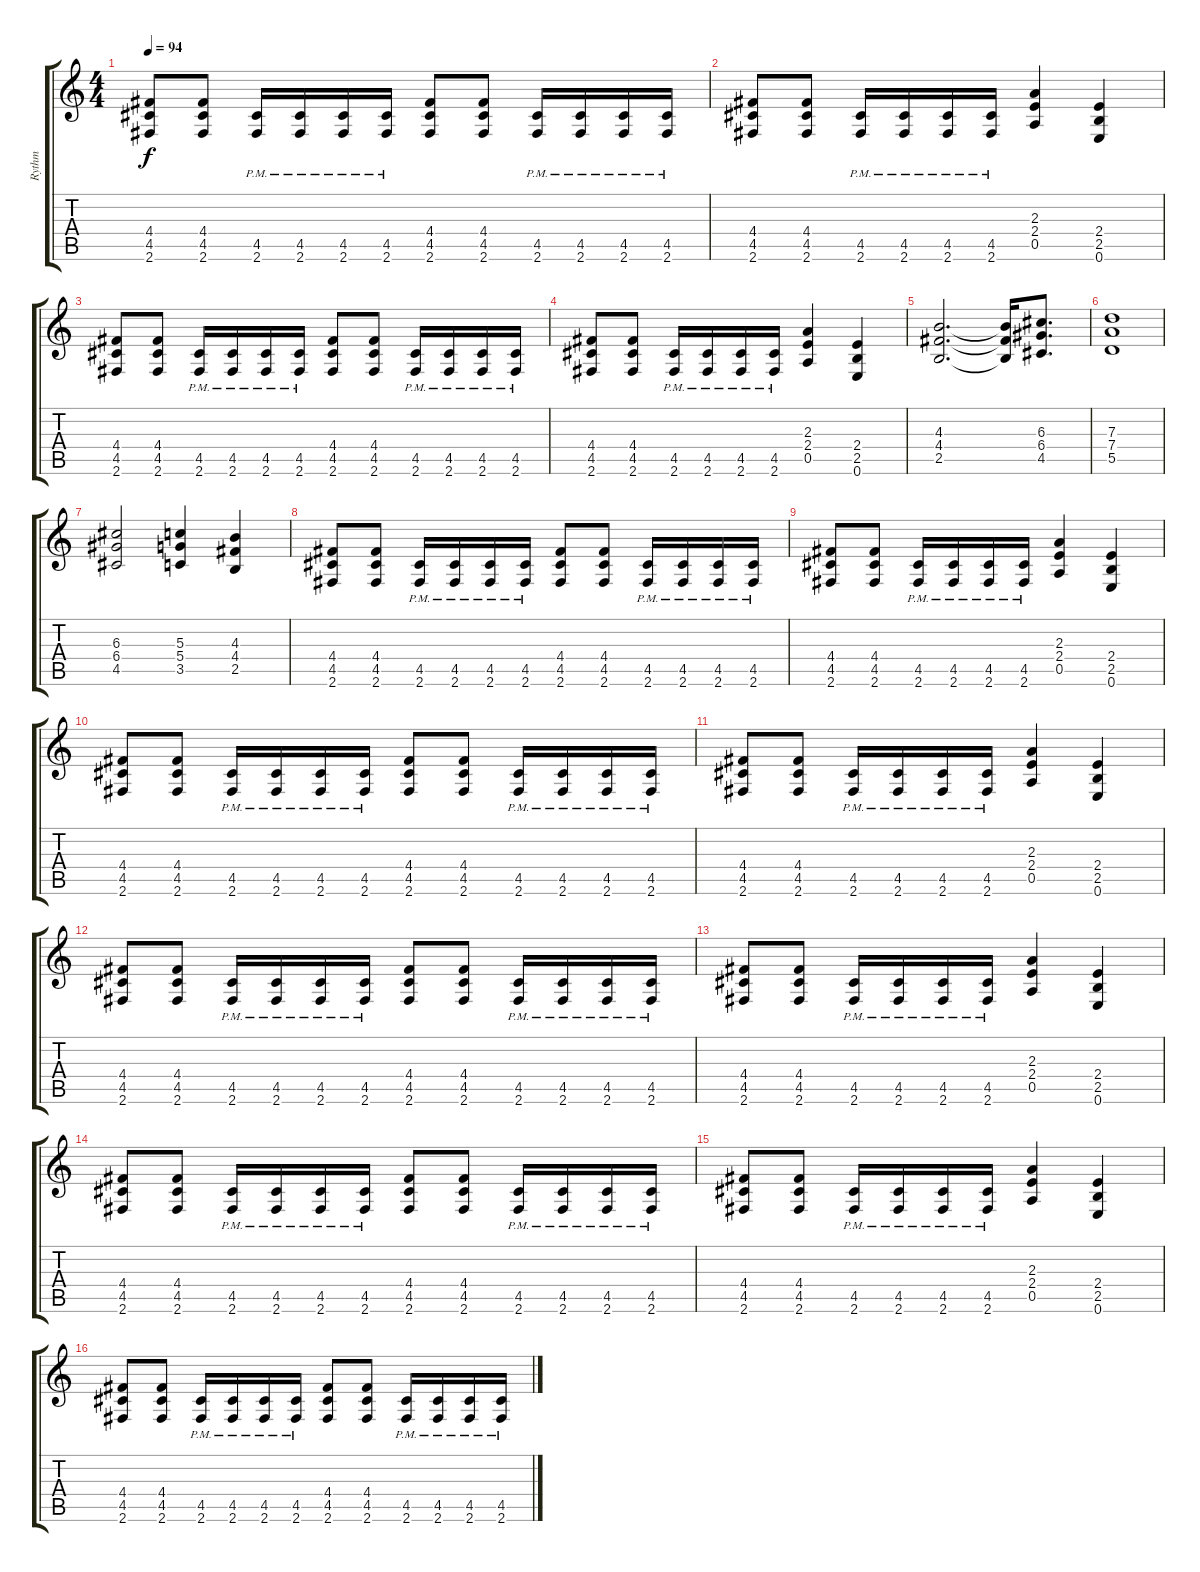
\track ("Rythm" "Rythm") {instrument overdrivenguitar}
\staff {score tabs}
\tuning (E4 B3 G3 D3 A2 E2) {hide}
\ts (4 4)
\tempo 94
\clef g2
\ks c
(4.4 4.5 2.6).8{dy f} (4.4 4.5 2.6).8 (4.5{pm} 2.6{pm}).16 (4.5{pm} 2.6{pm}).16 (4.5{pm} 2.6{pm}).16 (4.5{pm} 2.6{pm}).16 (4.4 4.5 2.6).8 (4.4 4.5 2.6).8 (4.5{pm} 2.6{pm}).16 (4.5{pm} 2.6{pm}).16 (4.5{pm} 2.6{pm}).16 (4.5{pm} 2.6{pm}).16 |
(4.4 4.5 2.6).8 (4.4 4.5 2.6).8 (4.5{pm} 2.6{pm}).16 (4.5{pm} 2.6{pm}).16 (4.5{pm} 2.6{pm}).16 (4.5{pm} 2.6{pm}).16 (2.3 2.4 0.5).4 (2.4 2.5 0.6).4 |
(4.4 4.5 2.6).8 (4.4 4.5 2.6).8 (4.5{pm} 2.6{pm}).16 (4.5{pm} 2.6{pm}).16 (4.5{pm} 2.6{pm}).16 (4.5{pm} 2.6{pm}).16 (4.4 4.5 2.6).8 (4.4 4.5 2.6).8 (4.5{pm} 2.6{pm}).16 (4.5{pm} 2.6{pm}).16 (4.5{pm} 2.6{pm}).16 (4.5{pm} 2.6{pm}).16 |
(4.4 4.5 2.6).8 (4.4 4.5 2.6).8 (4.5{pm} 2.6{pm}).16 (4.5{pm} 2.6{pm}).16 (4.5{pm} 2.6{pm}).16 (4.5{pm} 2.6{pm}).16 (2.3 2.4 0.5).4 (2.4 2.5 0.6).4 |
(4.3 4.4 2.5).2{d} (4.3{t} 4.4{t} 2.5{t}).16 (6.3 6.4 4.5).8{d} |
(7.3 7.4 5.5).1 |
(6.3 6.4 4.5).2 (5.3 5.4 3.5).4 (4.3 4.4 2.5).4 |
(4.4 4.5 2.6).8 (4.4 4.5 2.6).8 (4.5{pm} 2.6{pm}).16 (4.5{pm} 2.6{pm}).16 (4.5{pm} 2.6{pm}).16 (4.5{pm} 2.6{pm}).16 (4.4 4.5 2.6).8 (4.4 4.5 2.6).8 (4.5{pm} 2.6{pm}).16 (4.5{pm} 2.6{pm}).16 (4.5{pm} 2.6{pm}).16 (4.5{pm} 2.6{pm}).16 |
(4.4 4.5 2.6).8 (4.4 4.5 2.6).8 (4.5{pm} 2.6{pm}).16 (4.5{pm} 2.6{pm}).16 (4.5{pm} 2.6{pm}).16 (4.5{pm} 2.6{pm}).16 (2.3 2.4 0.5).4 (2.4 2.5 0.6).4 |
(4.4 4.5 2.6).8 (4.4 4.5 2.6).8 (4.5{pm} 2.6{pm}).16 (4.5{pm} 2.6{pm}).16 (4.5{pm} 2.6{pm}).16 (4.5{pm} 2.6{pm}).16 (4.4 4.5 2.6).8 (4.4 4.5 2.6).8 (4.5{pm} 2.6{pm}).16 (4.5{pm} 2.6{pm}).16 (4.5{pm} 2.6{pm}).16 (4.5{pm} 2.6{pm}).16 |
(4.4 4.5 2.6).8 (4.4 4.5 2.6).8 (4.5{pm} 2.6{pm}).16 (4.5{pm} 2.6{pm}).16 (4.5{pm} 2.6{pm}).16 (4.5{pm} 2.6{pm}).16 (2.3 2.4 0.5).4 (2.4 2.5 0.6).4 |
(4.4 4.5 2.6).8 (4.4 4.5 2.6).8 (4.5{pm} 2.6{pm}).16 (4.5{pm} 2.6{pm}).16 (4.5{pm} 2.6{pm}).16 (4.5{pm} 2.6{pm}).16 (4.4 4.5 2.6).8 (4.4 4.5 2.6).8 (4.5{pm} 2.6{pm}).16 (4.5{pm} 2.6{pm}).16 (4.5{pm} 2.6{pm}).16 (4.5{pm} 2.6{pm}).16 |
(4.4 4.5 2.6).8 (4.4 4.5 2.6).8 (4.5{pm} 2.6{pm}).16 (4.5{pm} 2.6{pm}).16 (4.5{pm} 2.6{pm}).16 (4.5{pm} 2.6{pm}).16 (2.3 2.4 0.5).4 (2.4 2.5 0.6).4 |
(4.4 4.5 2.6).8 (4.4 4.5 2.6).8 (4.5{pm} 2.6{pm}).16 (4.5{pm} 2.6{pm}).16 (4.5{pm} 2.6{pm}).16 (4.5{pm} 2.6{pm}).16 (4.4 4.5 2.6).8 (4.4 4.5 2.6).8 (4.5{pm} 2.6{pm}).16 (4.5{pm} 2.6{pm}).16 (4.5{pm} 2.6{pm}).16 (4.5{pm} 2.6{pm}).16 |
(4.4 4.5 2.6).8 (4.4 4.5 2.6).8 (4.5{pm} 2.6{pm}).16 (4.5{pm} 2.6{pm}).16 (4.5{pm} 2.6{pm}).16 (4.5{pm} 2.6{pm}).16 (2.3 2.4 0.5).4 (2.4 2.5 0.6).4 |
(4.4 4.5 2.6).8 (4.4 4.5 2.6).8 (4.5{pm} 2.6{pm}).16 (4.5{pm} 2.6{pm}).16 (4.5{pm} 2.6{pm}).16 (4.5{pm} 2.6{pm}).16 (4.4 4.5 2.6).8 (4.4 4.5 2.6).8 (4.5{pm} 2.6{pm}).16 (4.5{pm} 2.6{pm}).16 (4.5{pm} 2.6{pm}).16 (4.5{pm} 2.6{pm}).16
